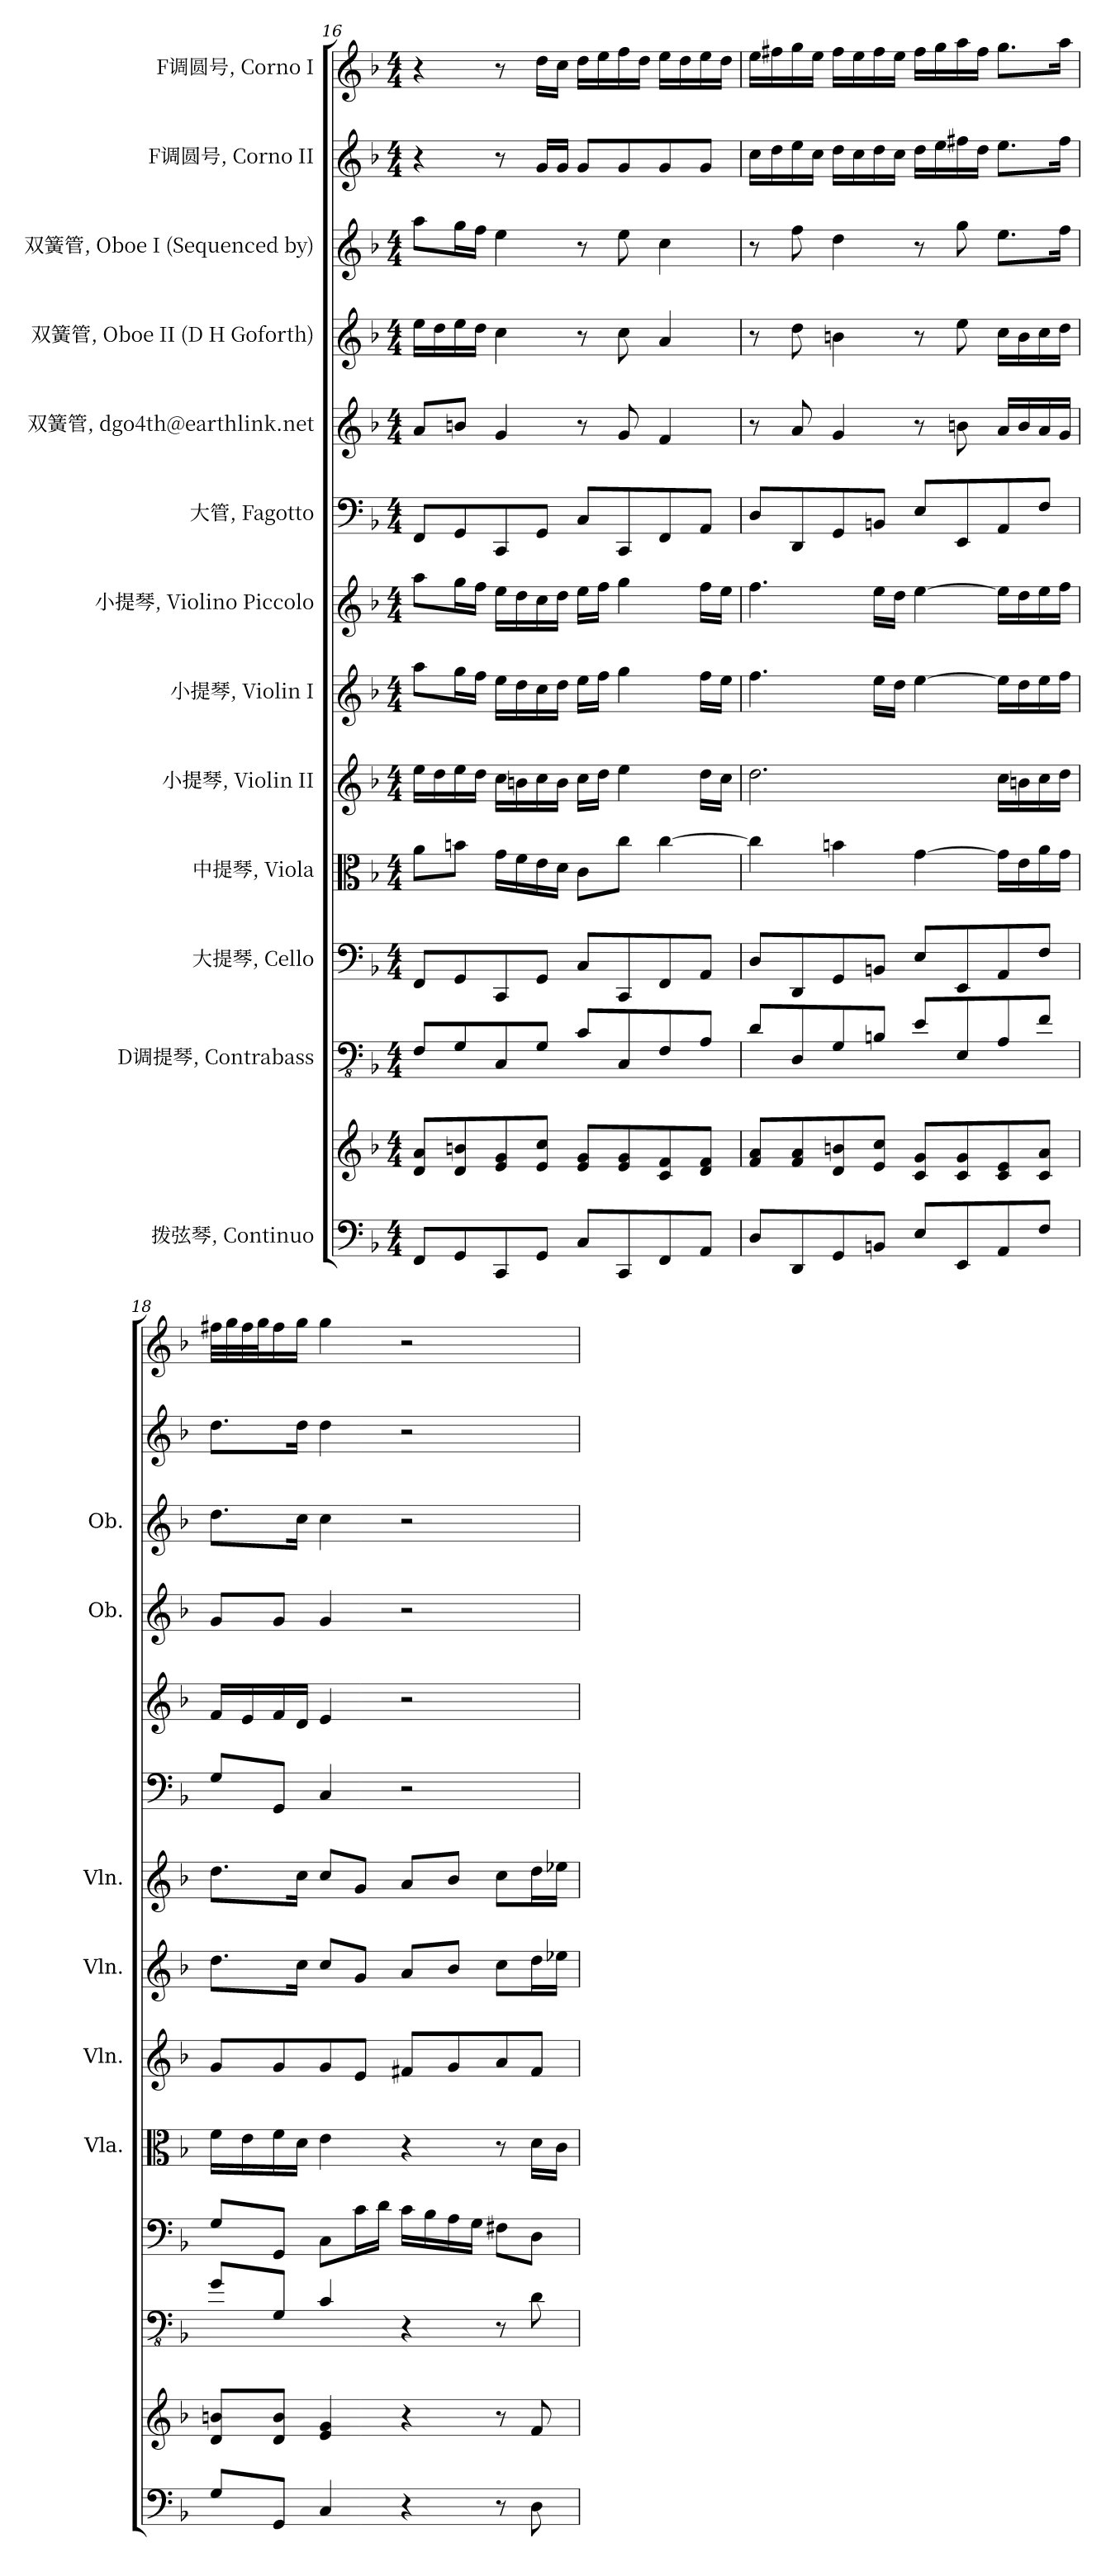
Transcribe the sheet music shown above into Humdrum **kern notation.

**kern	**kern	**kern	**kern	**kern	**kern	**kern	**kern	**kern	**kern	**kern	**kern	**kern	**kern
*part13	*part13	*part12	*part11	*part10	*part9	*part8	*part7	*part6	*part5	*part4	*part3	*part2	*part1
*staff14	*staff13	*staff12	*staff11	*staff10	*staff9	*staff8	*staff7	*staff6	*staff5	*staff4	*staff3	*staff2	*staff1
*I"拨弦琴, Continuo	*	*I"D调提琴, Contrabass	*I"大提琴, Cello	*I"中提琴, Viola	*I"小提琴, Violin II	*I"小提琴, Violin I	*I"小提琴, Violino Piccolo	*I"大管, Fagotto	*I"双簧管, dgo4th@earthlink.net	*I"双簧管, Oboe II (D H Goforth)	*I"双簧管, Oboe I (Sequenced by)	*I"F调圆号, Corno II	*I"F调圆号, Corno I
*	*	*	*	*I'Vla.	*I'Vln.	*I'Vln.	*I'Vln.	*	*	*I'Ob.	*I'Ob.	*	*
*clefF4	*clefG2	*clefFv4	*clefF4	*clefC3	*clefG2	*clefG2	*clefG2	*clefF4	*clefG2	*clefG2	*clefG2	*clefG2	*clefG2
*	*	*ITrd7c12	*	*	*	*	*	*	*	*	*	*ITrd4c7	*ITrd4c7
*k[b-]	*k[b-]	*k[b-]	*k[b-]	*k[b-]	*k[b-]	*k[b-]	*k[b-]	*k[b-]	*k[b-]	*k[b-]	*k[b-]	*k[b-e-]	*k[b-e-]
*M4/4	*M4/4	*M4/4	*M4/4	*M4/4	*M4/4	*M4/4	*M4/4	*M4/4	*M4/4	*M4/4	*M4/4	*M4/4	*M4/4
=16	=16	=16	=16	=16	=16	=16	=16	=16	=16	=16	=16	=16	=16
8FF/L	8d/ 8a/L	8FFF/L	8FF/L	8a\L	16ee\LL	8aa\L	8aa\L	8FF/L	8a/L	16ee\LL	8aa\L	4r	4r
.	.	.	.	.	16dd\	.	.	.	.	16dd\	.	.	.
8GG/	8d/ 8bn/	8GGG/	8GG/	8bn\J	16ee\	16gg\L	16gg\L	8GG/	8bn/J	16ee\	16gg\L	.	.
.	.	.	.	.	16dd\JJ	16ff\JJ	16ff\JJ	.	.	16dd\JJ	16ff\JJ	.	.
8CC/	8e/ 8g/	8CCC/	8CC/	16g\LL	16cc\LL	16ee\LL	16ee\LL	8CC/	4g/	4cc\	4ee\	8r	8r
.	.	.	.	16f\	16bn\	16dd\	16dd\	.	.	.	.	.	.
8GG/J	8e/ 8cc/J	8GGG/J	8GG/J	16e\	16cc\	16cc\	16cc\	8GG/J	.	.	.	16c/LL	16g\LL
.	.	.	.	16d\JJ	16b\JJ	16dd\JJ	16dd\JJ	.	.	.	.	16c/JJ	16f\JJ
8C/L	8e/ 8g/L	8CC/L	8C/L	8c\L	16cc\LL	16ee\LL	16ee\LL	8C/L	8r	8r	8r	8c/L	16g\LL
.	.	.	.	.	16dd\JJ	16ff\JJ	16ff\JJ	.	.	.	.	.	16a\
8CC/	8e/ 8g/	8CCC/	8CC/	8cc\J	4ee\	4gg\	4gg\	8CC/	8g/	8cc\	8ee\	8c/	16b-\
.	.	.	.	.	.	.	.	.	.	.	.	.	16g\JJ
8FF/	8c/ 8f/	8FFF/	8FF/	[4cc\	.	.	.	8FF/	4f/	4a/	4cc\	8c/	16a\LL
.	.	.	.	.	.	.	.	.	.	.	.	.	16g\
8AA/J	8d/ 8f/J	8AAA/J	8AA/J	.	16dd\LL	16ff\LL	16ff\LL	8AA/J	.	.	.	8c/J	16a\
.	.	.	.	.	16cc\JJ	16ee\JJ	16ee\JJ	.	.	.	.	.	16g\JJ
!!LO:PB:g=z
=17	=17	=17	=17	=17	=17	=17	=17	=17	=17	=17	=17	=17	=17
8D/L	8f/ 8a/L	8DD/L	8D/L	4cc\]	2.dd\	4.ff\	4.ff\	8D/L	8r	8r	8r	16f\LL	16a\LL
.	.	.	.	.	.	.	.	.	.	.	.	16g\	16bn\
8DD/	8f/ 8a/	8DDD/	8DD/	.	.	.	.	8DD/	8a/	8dd\	8ff\	16a\	16cc\
.	.	.	.	.	.	.	.	.	.	.	.	16f\JJ	16a\JJ
8GG/	8d/ 8bn/	8GGG/	8GG/	4bn\	.	.	.	8GG/	4g/	4bn\	4dd\	16g\LL	16b\LL
.	.	.	.	.	.	.	.	.	.	.	.	16f\	16a\
8BBn/J	8e/ 8cc/J	8BBBn/J	8BBn/J	.	.	16ee\LL	16ee\LL	8BBn/J	.	.	.	16g\	16b\
.	.	.	.	.	.	16dd\JJ	16dd\JJ	.	.	.	.	16f\JJ	16a\JJ
8E/L	8c/ 8g/L	8EE/L	8E/L	[4g\	.	[4ee\	[4ee\	8E/L	8r	8r	8r	16g\LL	16b\LL
.	.	.	.	.	.	.	.	.	.	.	.	16a\	16cc\
8EE/	8c/ 8g/	8EEE/	8EE/	.	.	.	.	8EE/	8bn\	8ee\	8gg\	16bn\	16dd\
.	.	.	.	.	.	.	.	.	.	.	.	16g\JJ	16b\JJ
8AA/	8c/ 8e/	8AAA/	8AA/	16g\LL]	16cc\LL	16ee\LL]	16ee\LL]	8AA/	16a/LL	16cc\LL	8.ee\L	8.a\L	8.cc\L
.	.	.	.	16e\	16bn\	16dd\	16dd\	.	16b/	16b\	.	.	.
8F/J	8c/ 8a/J	8FF/J	8F/J	16a\	16cc\	16ee\	16ee\	8F/J	16a/	16cc\	.	.	.
.	.	.	.	16g\JJ	16dd\JJ	16ff\JJ	16ff\JJ	.	16g/JJ	16dd\JJ	16ff\Jk	16b\Jk	16dd\Jk
=18	=18	=18	=18	=18	=18	=18	=18	=18	=18	=18	=18	=18	=18
8G/L	8d/ 8bn/L	8GG/L	8G/L	16f\LL	8g/L	8.dd\L	8.dd\L	8G/L	16f/LL	8g/L	8.dd\L	8.g\L	32bn\LLL
.	.	.	.	.	.	.	.	.	.	.	.	.	32cc\
.	.	.	.	16e\	.	.	.	.	16e/	.	.	.	32b\
.	.	.	.	.	.	.	.	.	.	.	.	.	32cc\J
8GG/J	8d/ 8b/J	8GGG/J	8GG/J	16f\	8g/	.	.	8GG/J	16f/	8g/J	.	.	16b\
.	.	.	.	16d\JJ	.	16cc\Jk	16cc\Jk	.	16d/JJ	.	16cc\Jk	16g\Jk	16cc\JJ
4C/	4e/ 4g/	4CC/	8C\L	4e\	8g/	8cc/L	8cc/L	4C/	4e/	4g/	4cc\	4g\	4cc\
.	.	.	16c\L	.	8e/J	8g/J	8g/J	.	.	.	.	.	.
.	.	.	16d\JJ	.	.	.	.	.	.	.	.	.	.
4r	4r	4r	16c\LL	4r	8f#X/L	8a/L	8a/L	2r	2r	2r	2r	2r	2r
.	.	.	16B-\	.	.	.	.	.	.	.	.	.	.
.	.	.	16A\	.	8g/	8b-/J	8b-/J	.	.	.	.	.	.
.	.	.	16G\JJ	.	.	.	.	.	.	.	.	.	.
8r	8r	8r	8F#X\L	8r	8a/	8cc\L	8cc\L	.	.	.	.	.	.
8D\	8f/	8DD\	8D\J	16d\LL	8f#/J	16dd\L	16dd\L	.	.	.	.	.	.
.	.	.	.	16c\JJ	.	16ee-X\JJ	16ee-X\JJ	.	.	.	.	.	.
=	=	=	=	=	=	=	=	=	=	=	=	=	=
*-	*-	*-	*-	*-	*-	*-	*-	*-	*-	*-	*-	*-	*-
